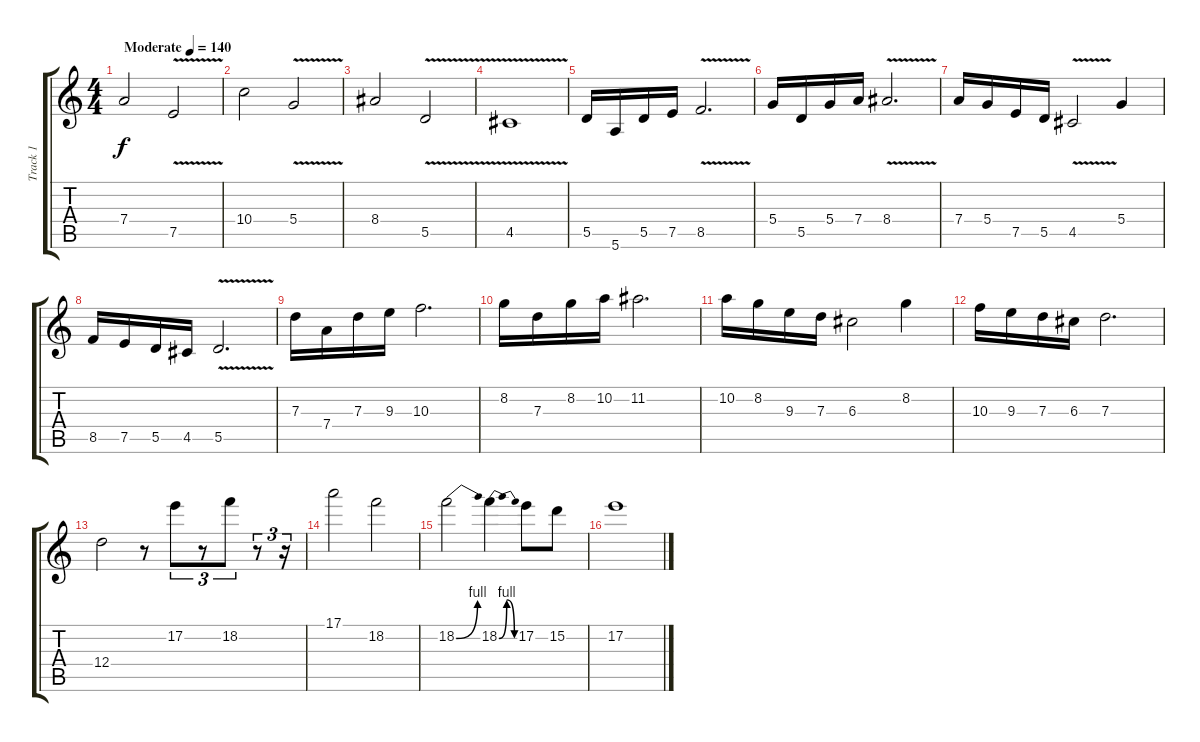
\track ("Track 1" "Track 1") {instrument overdrivenguitar}
\staff {score tabs}
\tuning (E4 B3 G3 D3 A2 E2) {hide}
\ts (4 4)
\tempo (140 "Moderate")
\clef g2
\ks c
7.4.2{dy f instrument overdrivenguitar} 7.5{v}.2 |
10.4.2 5.4{v}.2 |
8.4.2 5.5{v}.2 |
4.5{v}.1 |
5.5.16 5.6.16 5.5.16 7.5.16 8.5{v}.2{d} |
5.4.16 5.5.16 5.4.16 7.4.16 8.4{v}.2{d} |
7.4.16 5.4.16 7.5.16 5.5.16 4.5{v}.2 5.4.4 |
8.5.16 7.5.16 5.5.16 4.5.16 5.5{v}.2{d} |
7.3.16 7.4.16 7.3.16 9.3.16 10.3.2{d} |
8.2.16 7.3.16 8.2.16 10.2.16 11.2.2{d} |
10.2.16 8.2.16 9.3.16 7.3.16 6.3.2 8.2.4 |
10.3.16 9.3.16 7.3.16 6.3.16 7.3.2{d} |
12.4.2 r.8 17.2.8{tu (3 2)} r.8{tu (3 2)} 18.2.8{tu (3 2)} r.8{tu (3 2)} r.16{tu (3 2)} |
17.1.2 18.2.2 |
18.2{be (bend 0 0 60 4)}.2 18.2{be (bendrelease 0 0 15 4 15 4 60 0)}.4 17.2.8 15.2.8 |
17.2.1
